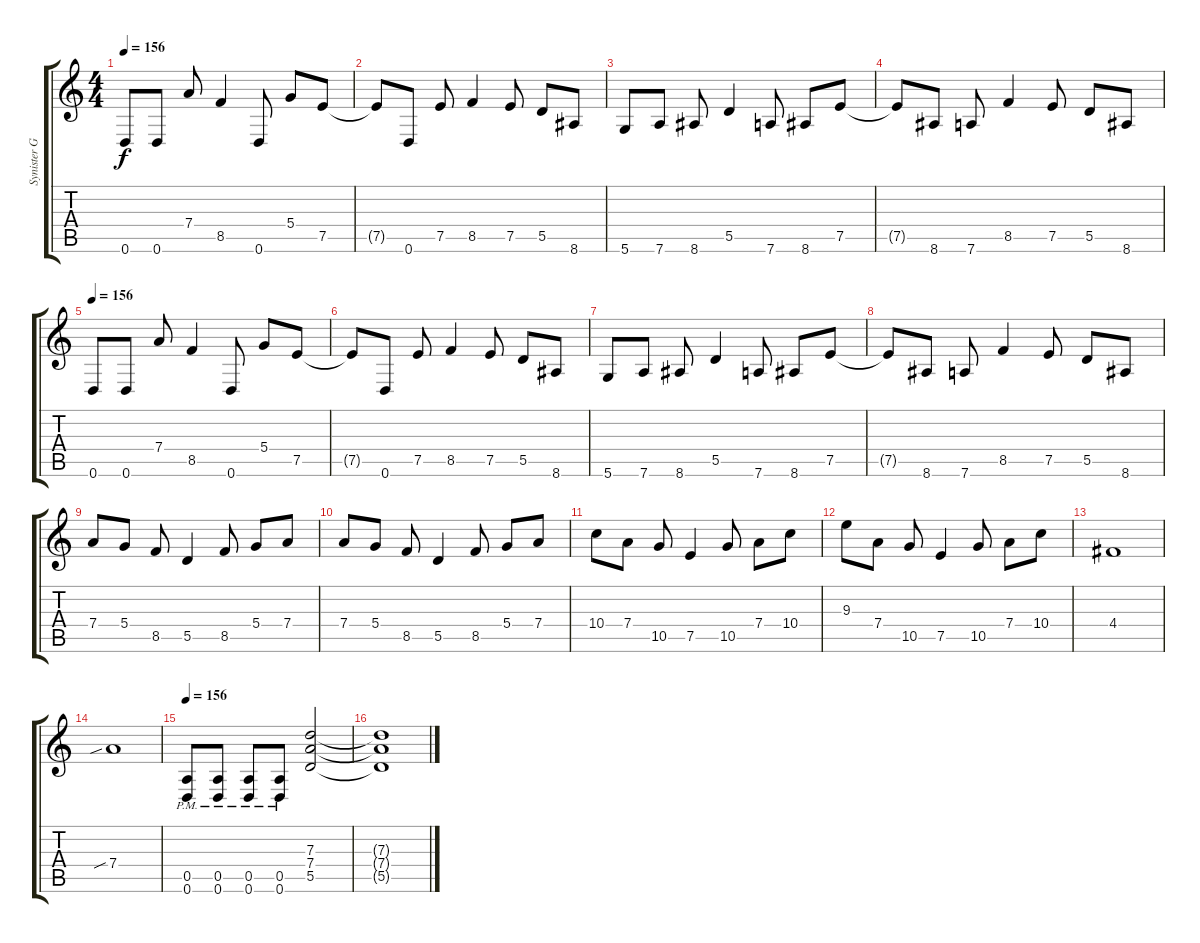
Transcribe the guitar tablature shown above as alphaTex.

\track ("Synister Gates" "Synister G") {instrument acousticguitarsteel}
\staff {score tabs}
\tuning (E4 B3 G3 D3 A2 D2) {hide}
\ts (4 4)
\tempo 156
\clef g2
\ks c
0.6.8{dy f volume 16 instrument distortionguitar} 0.6.8 7.4.8 8.5.4 0.6.8 5.4.8 7.5.8 |
7.5{t}.8 0.6.8 7.5.8 8.5.4 7.5.8 5.5.8 8.6.8 |
5.6.8 7.6.8 8.6.8 5.5.4 7.6.8 8.6.8 7.5.8 |
7.5{t}.8 8.6.8 7.6.8 8.5.4 7.5.8 5.5.8 8.6.8 |
\tempo 156
0.6.8{volume 16 instrument distortionguitar} 0.6.8 7.4.8 8.5.4 0.6.8 5.4.8 7.5.8 |
7.5{t}.8 0.6.8 7.5.8 8.5.4 7.5.8 5.5.8 8.6.8 |
5.6.8 7.6.8 8.6.8 5.5.4 7.6.8 8.6.8 7.5.8 |
7.5{t}.8 8.6.8 7.6.8 8.5.4 7.5.8 5.5.8 8.6.8 |
7.4.8 5.4.8 8.5.8 5.5.4 8.5.8 5.4.8 7.4.8 |
7.4.8 5.4.8 8.5.8 5.5.4 8.5.8 5.4.8 7.4.8 |
10.4.8 7.4.8 10.5.8 7.5.4 10.5.8 7.4.8 10.4.8 |
9.3.8 7.4.8 10.5.8 7.5.4 10.5.8 7.4.8 10.4.8 |
4.4.1 |
7.4{sib}.1 |
\tempo 156
(0.5{pm} 0.6{pm}).8{volume 16 instrument distortionguitar} (0.5{pm} 0.6{pm}).8 (0.5{pm} 0.6{pm}).8 (0.5{pm} 0.6{pm}).8 (7.3 7.4 5.5).2 |
(7.3{t} 7.4{t} 5.5{t}).1
